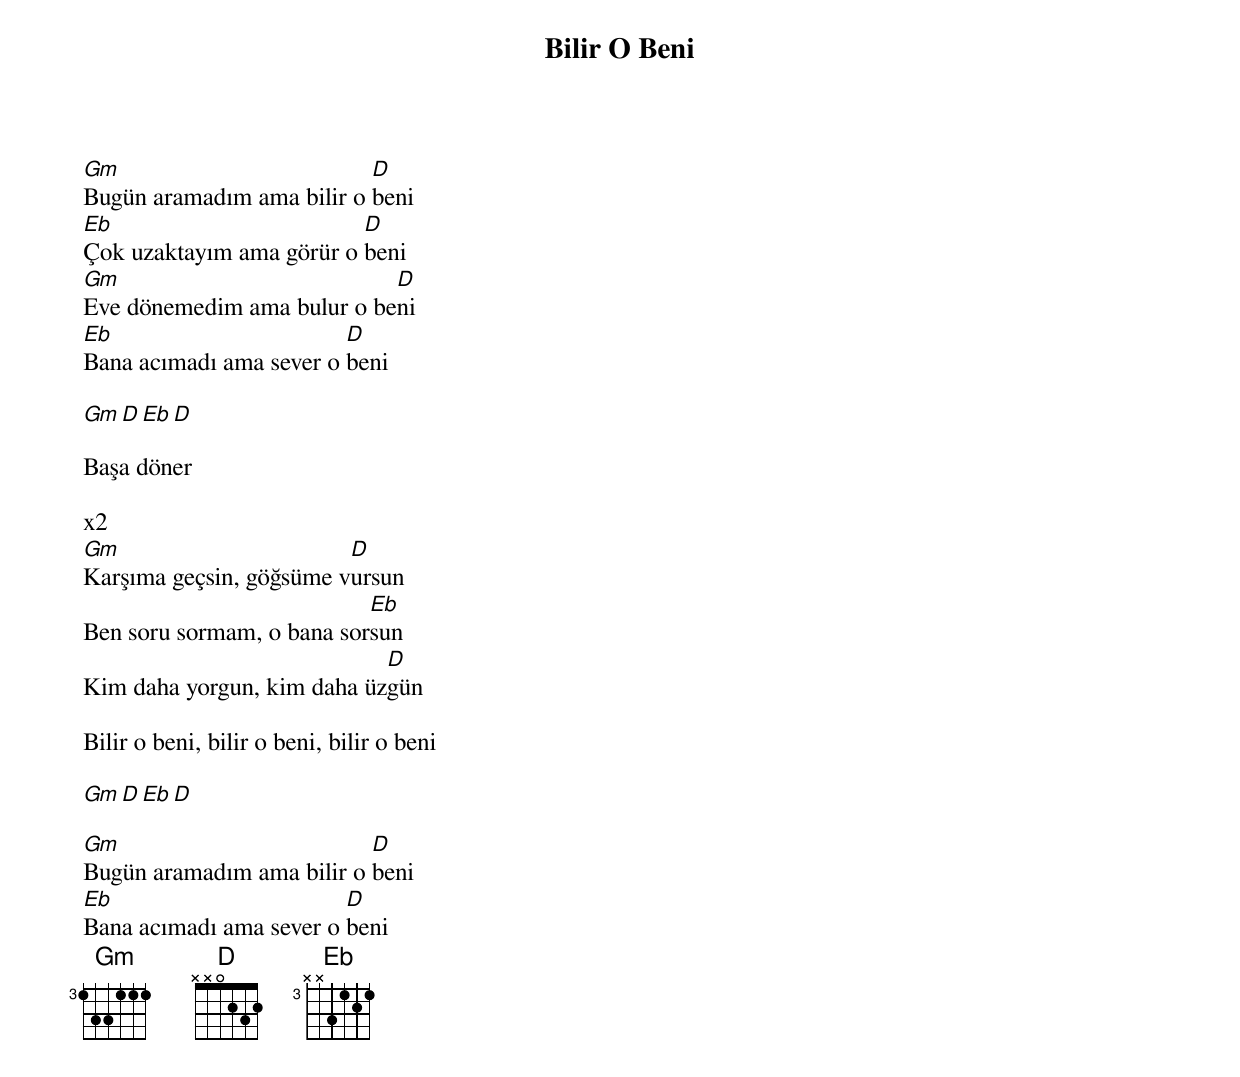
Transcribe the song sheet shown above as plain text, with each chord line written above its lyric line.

{title: Bilir O Beni}
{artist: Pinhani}

Gm                         D
Bugün aramadım ama bilir o beni
Eb                        D
Çok uzaktayım ama görür o beni
Gm                          D
Eve dönemedim ama bulur o beni
Eb                       D
Bana acımadı ama sever o beni

Gm D Eb D

Başa döner

x2
Gm                       D
Karşıma geçsin, göğsüme vursun
                           Eb
Ben soru sormam, o bana sorsun
                            D
Kim daha yorgun, kim daha üzgün

Bilir o beni, bilir o beni, bilir o beni

Gm D Eb D

Gm                         D
Bugün aramadım ama bilir o beni
Eb                       D
Bana acımadı ama sever o beni
